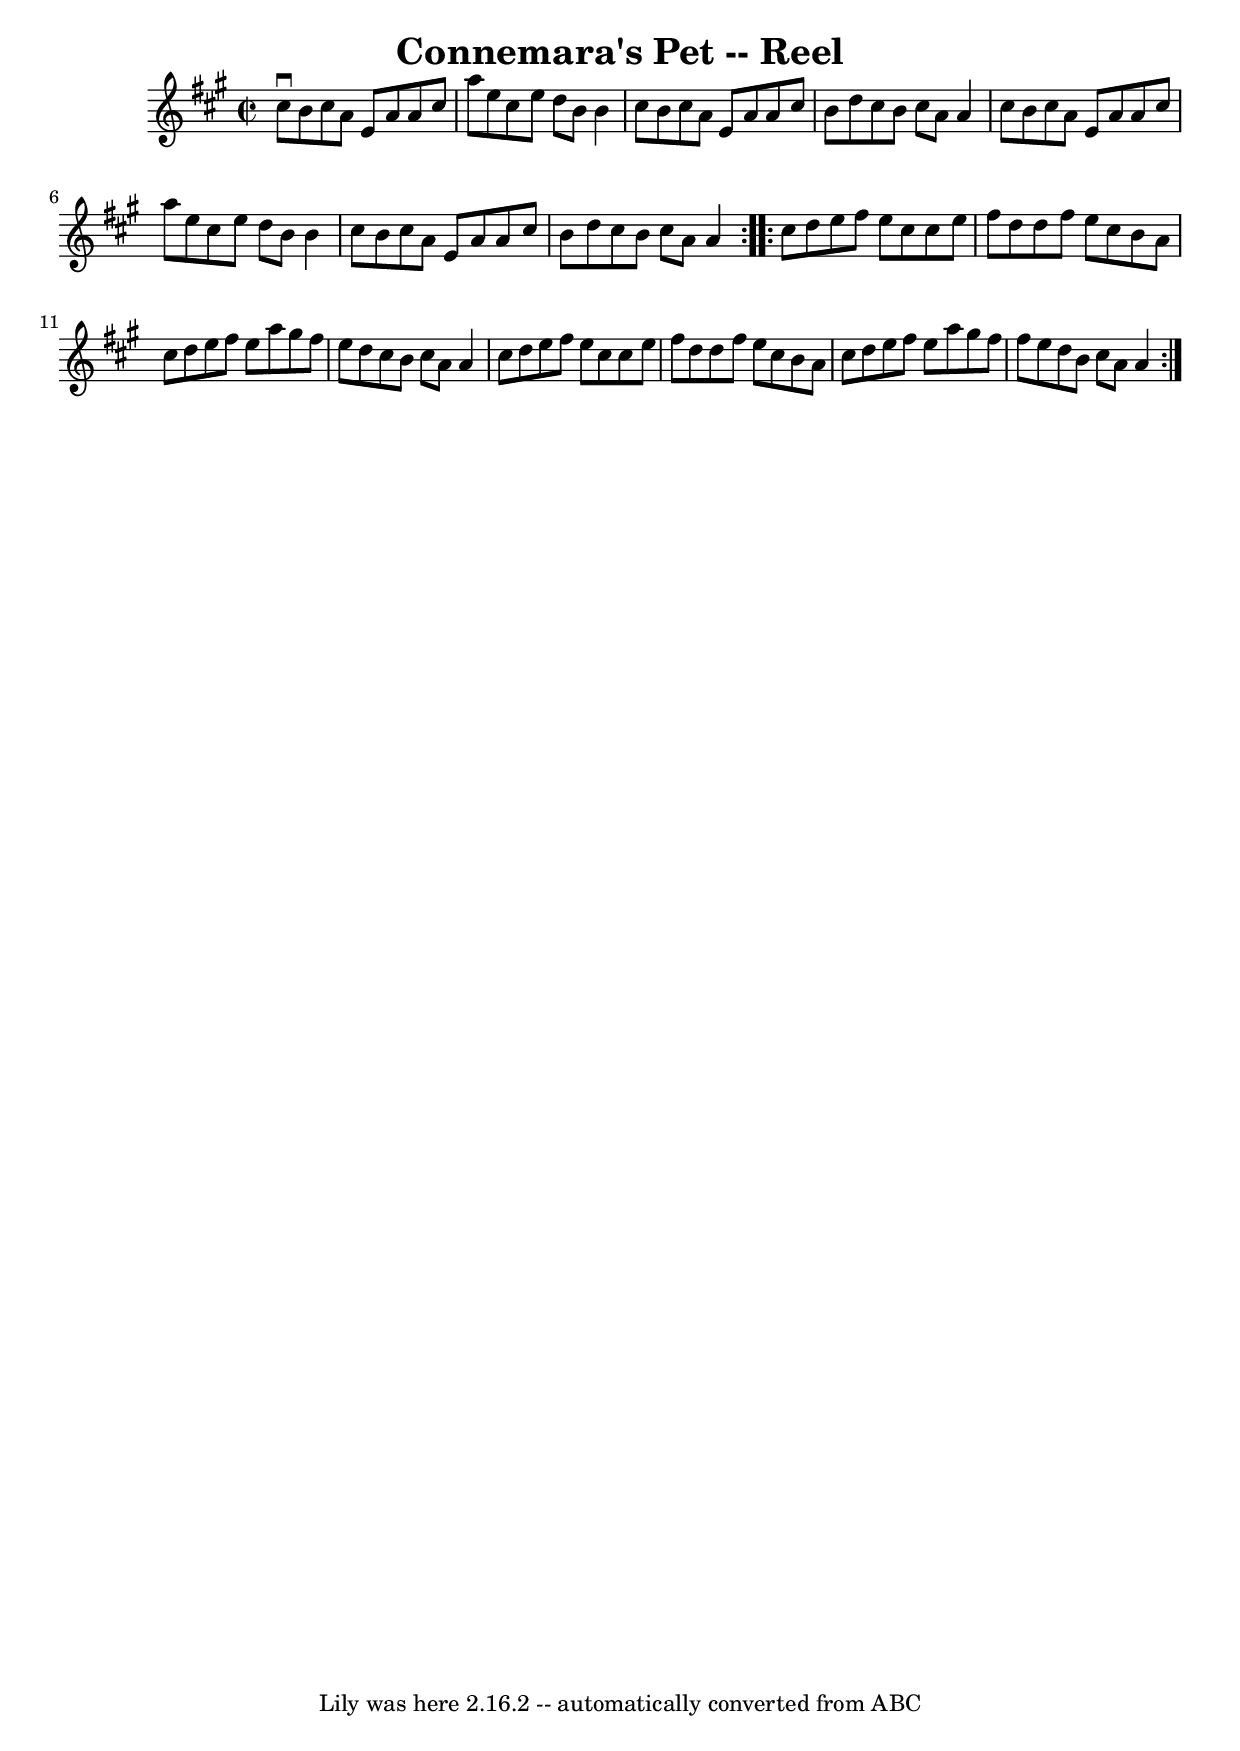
\version "2.7.40"
\include "Mammoth.ily"
\header {
	book = "Ryan's Mammoth Collection"
	crossRefNumber = "1"
	footnotes = ""
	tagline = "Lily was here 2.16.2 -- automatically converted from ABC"
	title = "Connemara's Pet -- Reel"
}
voicedefault =  {
\set Score.defaultBarType = "empty"

\repeat volta 2 {
\override Staff.TimeSignature #'style = #'C
 \time 2/2 \key a \major cis''8^\downbow b'8 cis''8 a'8 e'8    
a'8 a'8 cis''8  |
 a''8 e''8 cis''8 e''8 d''8 b'8  
 b'4  |
 cis''8 b'8 cis''8 a'8 e'8 a'8 a'8 cis''8 
 |
 b'8 d''8 cis''8 b'8 cis''8 a'8 a'4  |
     
cis''8 b'8 cis''8 a'8 e'8 a'8 a'8 cis''8  |
 a''8  
 e''8 cis''8 e''8 d''8 b'8 b'4  |
 cis''8 b'8    
cis''8 a'8 e'8 a'8 a'8 cis''8  |
 b'8 d''8 cis''8  
 b'8 cis''8 a'8 a'4  } \repeat volta 2 { cis''8 d''8 e''8   
 fis''8 e''8 cis''8 cis''8 e''8  |
 fis''8 d''8 d''8  
 fis''8 e''8 cis''8 b'8 a'8  |
 cis''8 d''8 e''8    
fis''8 e''8 a''8 gis''8 fis''8  |
 e''8 d''8 cis''8   
 b'8 cis''8 a'8 a'4  |
 cis''8 d''8 e''8 fis''8    
e''8 cis''8 cis''8 e''8  |
 fis''8 d''8 d''8 fis''8   
 e''8 cis''8 b'8 a'8  |
 cis''8 d''8 e''8 fis''8    
e''8 a''8 gis''8 fis''8  |
 fis''8 e''8 d''8 b'8    
cis''8 a'8 a'4  }   
}

\score{
    <<

	\context Staff="default"
	{
	    \voicedefault 
	}

    >>
	\layout {
	}
	\midi {}
}
